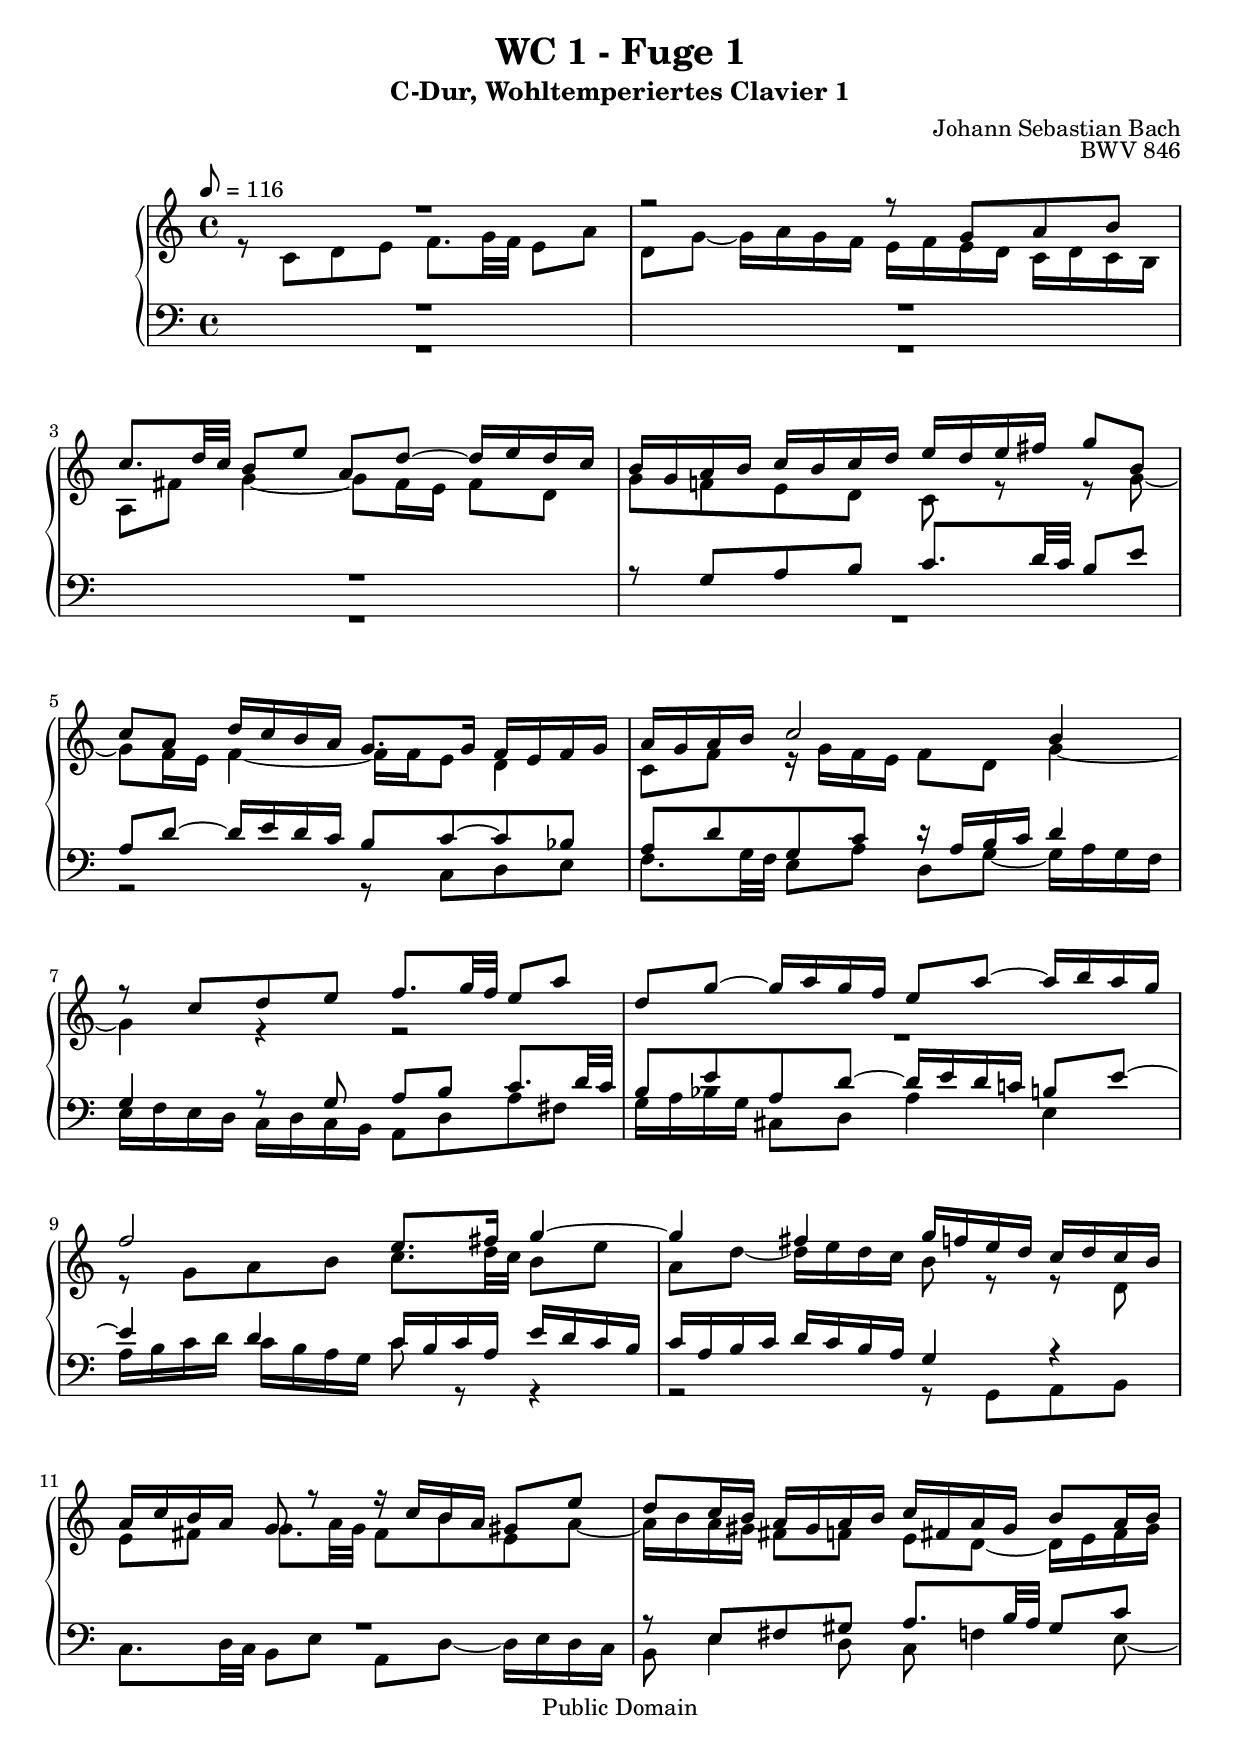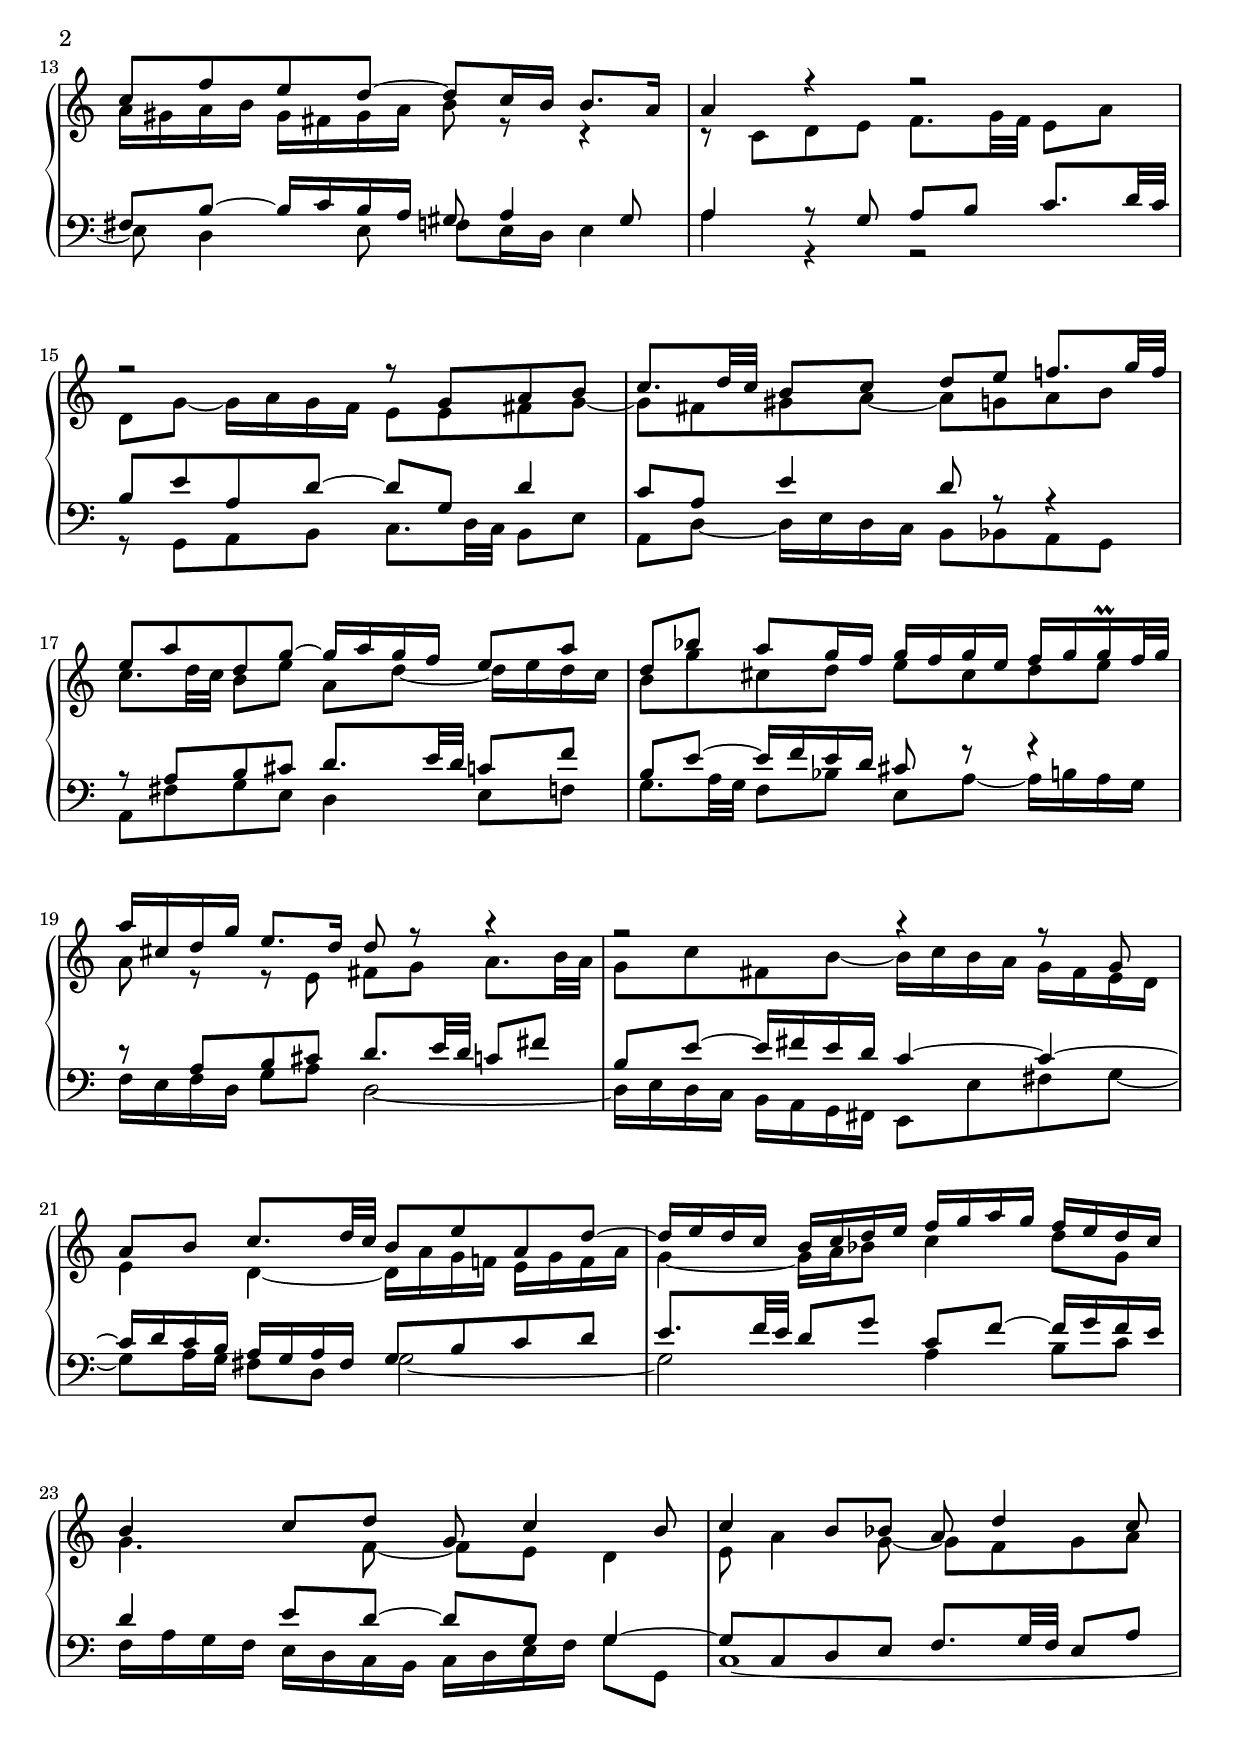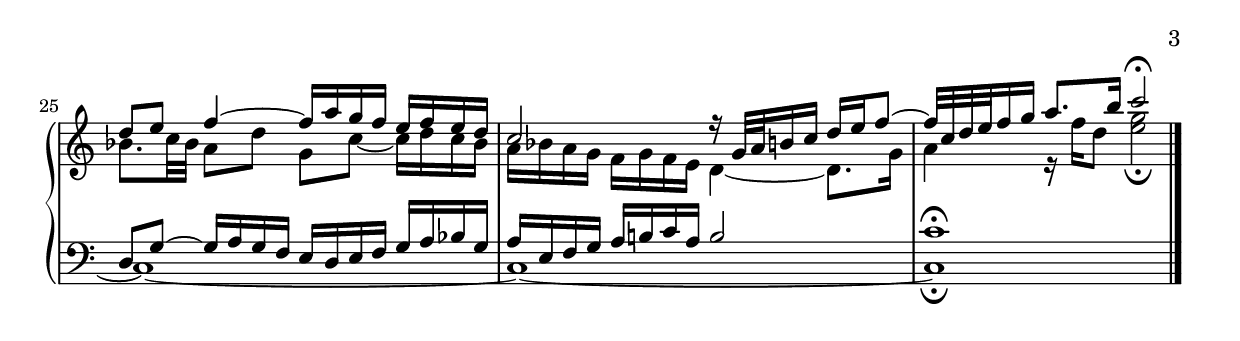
\version "2.22.2"
%\language "deutsch"

\header {
  title = "WC 1 - Fuge 1"
  subtitle = "C-Dur, Wohltemperiertes Clavier 1"
  composer = "Johann Sebastian Bach"
  opus = "BWV 846"
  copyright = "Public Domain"
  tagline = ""
}

global = {
  \key c \major
  \time 4/4
  \tempo 8 = 116}


preambleUp = {\clef treble \global}
preambleDown = {\clef bass \global}

soprano = \relative c' {
  \global
 
  R1 | % m. 1
  r2 r8 g' a b | % m. 2 
  c8. d32 c b8 e a, d~ d16 e d c | % m. 3
  b16 g a b c b c d e d e fis g8 b, | % m. 4
  c8 a d16 c b a g8. g16 f e f g | % m. 5
  a16 g a b c2 b4 | % m. 6
  r8 c d e f8. g32 f e8 a | % m. 7
  d,8 g~ g16 a g f e8 a~ a16 b a g | % m. 8
  f2 e8. fis16 g4~ | % m. 9
  g4 fis g16 f! e d c d c b | % m. 10
  a16 c b a g8 r r16 c b a gis8 e' | % m. 11
  d8 c16 b a gis a b c fis, a gis b8 a16 b | % m. 12
  c8 f e d~ d c16 b b8. a16 | % m. 13
  a4 r r2 | % m. 14
  r r8 g a b | % m. 15
  c8. d32 c b8 c d e f!8. g32 f | % m. 16
  e8 a d, g~ g16 a g f e8 a | % m. 17
  d,8 bes' a g16 f g f g e f g g \prall f32 g | % m. 18
  a16 cis, d g e8. d16 d8 r r4 | % m. 19
  r2 r4 r8 g, | % m. 20
  a8 b c8. d32 c b8 e a, d~ | % m. 21
  d16 e d c b c d e f g a g f e d  c | % m. 22
  b4 c8 d g, c4 b8  | % m. 23
  c4 b8 bes a d4 c8  | % m. 24
  d8 e f4~ f16 a g f e f e d \noBreak | % m. 25
  c2 r16 g32a b!16 c d e f8~ \noBreak | % m. 26
  f32 c d e f16 g a8. b16 c2 \fermata \bar "|." | % m. 27
  
}

alto = \relative c' {
  \global
 
  r8 c d e f8. g32 f e8 a | % m. 1
  d,8 g~ g16 a g f e f e d c d c b | % m. 2
  a8 fis' g4~ g8 fis16 e fis8 d | % m. 3
  g8 f! e d c r r g'~ | % m. 4
  g8 f16 e f4~ f16 f e8 d4 | % m. 5
  c8 f r16 g f e f8 d g4~ | % m. 6
  g4 r r2 | % m. 7
  R1 | % m. 8
  r8 g a b c8. d32 c b8 e | % m. 9
  a,8 d~ d16 e d c b8 r r d, | % m. 10
  e8 fis g8. a32 g fis8 b e, a~ | % m. 11
  a16 b a gis fis8 f e d~ d16 e fis gis | % m. 12
  a16 gis a b gis fis gis a b8 r r4 | % m. 13
  r8 c, d e f8. g32 f e8 a | % m. 14
  d,8 g~ g16 a g f e8 e fis g~ | % m. 15
  g8 fis gis a~ a g! a b | % m. 16
  c8. d32 c b8 e a, d~ d16 e d c | % m. 17
  b8 g' cis, d e cis d e | % m. 18
  a,8 r r e fis g a8. b32 a | % m. 19
  g8 c fis, b~ b16 c b a g fis e d | % m. 20
  e4 d~ d16 a' g f! e g f a | % m. 21
  g4~ g16 a bes8 c4 d8  g, | % m. 22
  g4. f8~ f e d4 | % m. 23
  e8 a4 g8~ g f g a | % m. 24
  bes8. c32 bes a8 d g, c~ c16 d c bes | % m. 25
  a bes a g f g f e d4~ d8. g16 | % m. 26
  a4 r16 f' d8 <g e>2 \fermata \bar "|." | % m. 27
  
}

tenor = \relative c {
  \global
 
  R1 | % m. 1
  R1 | % m. 2
  R1 | % m. 3
  r8 g' a b c8. d32 c b8 e | % m. 4
  a,8 d~ d16 e d c b8 c~ c bes | % m. 5
  a8 d g, c r16 a b c d4 | % m. 6
  g,4 r8 g a b c8. d32 c | % m. 7
  b8 e a, d~ d16 e d c! b!8 e~ | % m. 8
  e4 d c16 b c a e' d c b | % m. 9
  c16 a b c d c b a g4 r | % m. 10
  R1 | % m. 11
  r8 e fis gis a8. b32 a gis8 c | % m. 12
  fis,8 b~ b16 c b a gis8 a4 gis8 | % m. 13
  a4 r8 g a b c8. d32 c | % m. 14
  b8 e a, d~ d g, d'4 | % m. 15
  c8 a e'4 d8 r r4 | % m. 16
  r8 a b cis d8. e32 d c!8 f | % m. 17
  b,8 e~ e16 f e d cis8 r r4 | % m. 18
  r8 a b cis d8. e32 d c!8 fis | % m. 19
  b,8 e~ e16 fis e d c4~ c~ | % m. 20
  c16 d c b a g a fis g8 b c d | % m. 21
  e8. f32 e d8 g c, f~ f16 g f e | % m. 22
  d4 e8 d~ d g, g4~ | % m. 23
  g8 c, d e f8. g32 f e8 a | % m. 24
  d,8 g~ g16 a g f e d e f g a bes g | % m. 25
  a e f g a b! c a b2| % m. 26
  c1 \fermata \bar "|." | % m. 27 
  
}

bass = \relative c {
  \global
 
  R1 | % m. 1
  R1 | % m. 2
  R1 | % m. 3
  R1 | % m. 4
  r2 r8 c d e  | % m. 5
  f8. g32 f e8 a d, g~ g16 a g f | % m. 6
  e16 f e d c d c b a8 d a' fis | % m. 7
  g16 a bes g cis,8 d a'4 e | % m. 8
  a16 b c d c b a g c8 r r4 | % m. 9
  r2 r8 g, a b | % m. 10
  c8. d32 c b8 e a, d~ d16 e d c | % m. 11
  b8 e4 d8 c f!4 e8~ | % m. 12
  e8 d4 e8 f!8 e16 d e4 | % m. 13 
  a4 r r2 | % m. 14
  r8 g, a b c8. d32 c b8 e | % m. 15
  a,8 d~ d16 e d c b8 bes a g | % m. 16
  a8 fis' g e d4 e8 f! | % m. 17
  g8. a32 g f8 bes e, a~ a16 b a g | % m. 18
  f16 e f d g8 a d,2~ | % m. 19
  d16 e d c b a g fis e8 e' fis g~ | % m. 20
  g8 a16 g fis8 d g2~ | % m. 21
  g2 a4 b8 c | % m. 22
  f,16 a g f e d c b c d e f g8 g, | % m. 23
  c1~ | % m. 24
  c~ | % m. 25
  c~ | % m. 26
  c \fermata \bar "|." | % m. 27
  
}



\score {
  \new PianoStaff <<
    %\set PianoStaff.instrumentName = #"Piano  "
    \new Staff = "upper" \relative c' {\preambleUp
  <<
  \new Voice = "s" { \voiceOne \soprano }
  \\
  \new Voice ="a" { \voiceTwo \alto }
  >>
}
    \new Staff = "lower" \relative c {\preambleDown
  <<
   \new Voice = "t" { \voiceThree \tenor }
    \\
   \new Voice = "b" { \voiceFour \bass }
  >>
}
  >>
  \layout { }
}

\score {
  \new PianoStaff <<
   \new Staff = "upper" \relative c' {\preambleUp
  <<
  \new Voice { \voiceOne \soprano }
  \\
  \new Voice { \voiceTwo \alto }
  >>
}
    \new Staff = "lower" \relative c {\preambleDown
  <<
    \new Voice { \voiceThree \tenor }
    \\
    \new Voice { \voiceFour \bass }
  >>
}
  >>
  \midi { }
}